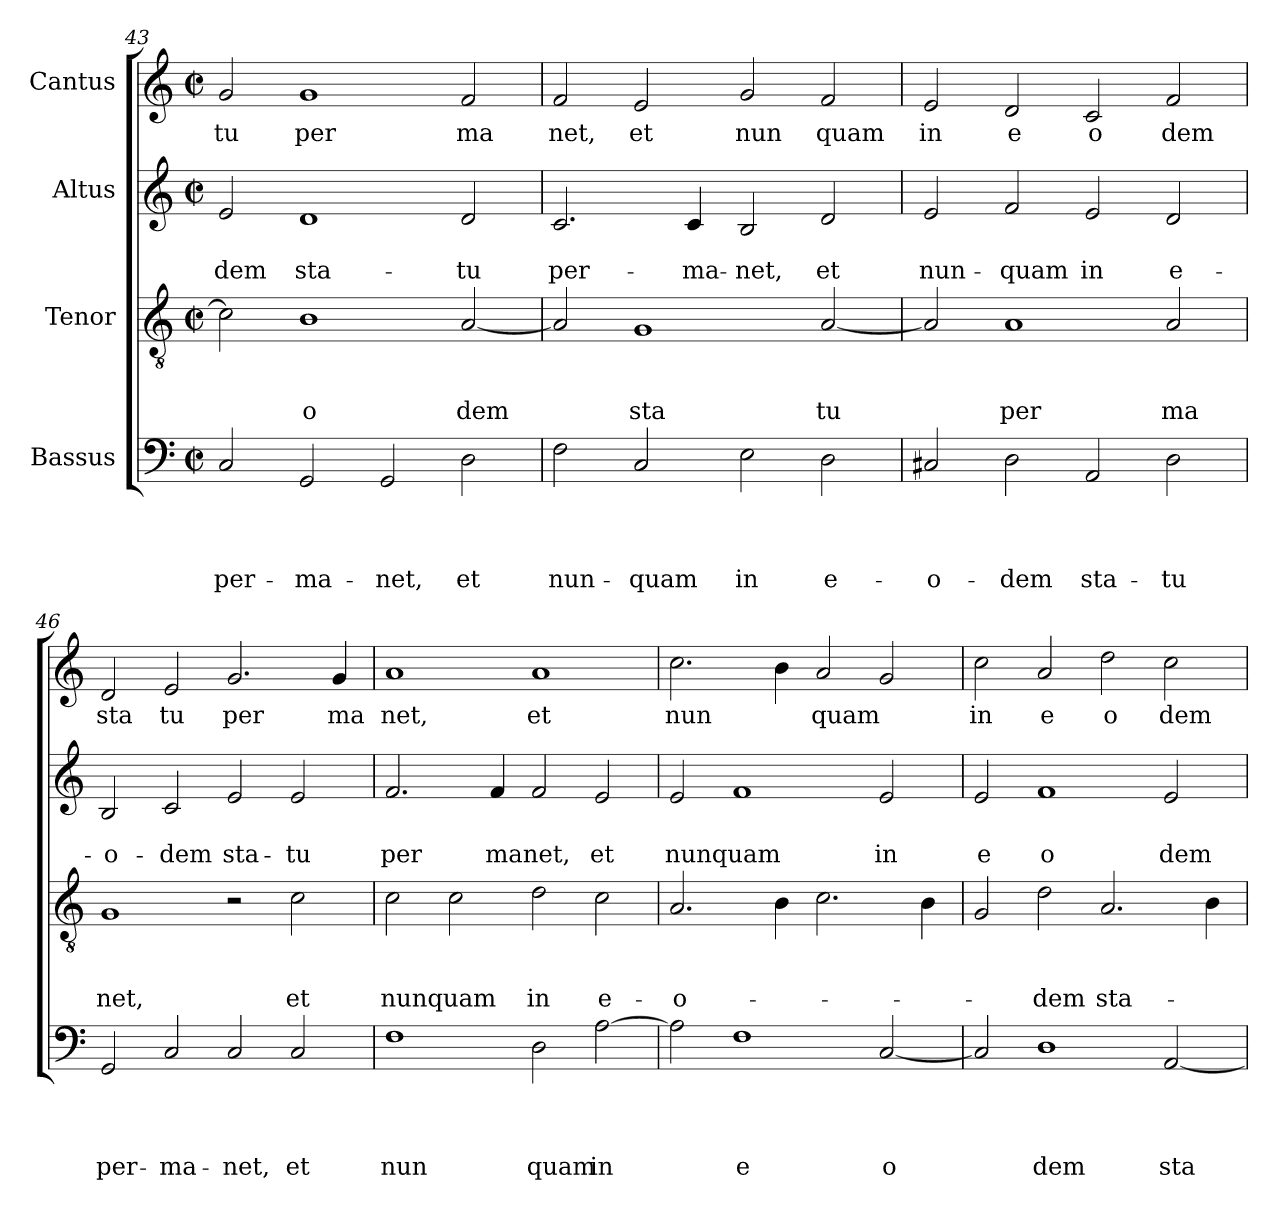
**kern	**text	**text	**text	**text	**kern	**text	**text	**text	**kern	**text	**text	**kern	**text
*part4	*part4	*part4	*part4	*part4	*part3	*part3	*part3	*part3	*part2	*part2	*part2	*part1	*part1
*staff4	*staff4	*staff4	*staff4	*staff4	*staff3	*staff3	*staff3	*staff3	*staff2	*staff2	*staff2	*staff1	*staff1
*I"Bassus	*	*	*	*	*I"Tenor	*	*	*	*I"Altus	*	*	*I"Cantus	*
*clefF4	*	*	*	*	*clefGv2	*	*	*	*clefG2	*	*	*clefG2	*
*k[]	*	*	*	*	*k[]	*	*	*	*k[]	*	*	*k[]	*
*C:	*	*	*	*	*C:	*	*	*	*C:	*	*	*C:	*
*M2/2	*	*	*	*	*M2/2	*	*	*	*M2/2	*	*	*M2/2	*
*met(c|)	*	*	*	*	*met(c|)	*	*	*	*met(c|)	*	*	*met(c|)	*
=43	=43	=43	=43	=43	=43	=43	=43	=43	=43	=43	=43	=43	=43
!	!	!	!	!LO:LY:b	!	!	!	!	!	!	!LO:LY:b	!	!LO:LY:b
2C/	.	.	.	per-	2c\]	.	.	.	2e/	.	-dem	2g/	tu
!	!	!	!	!LO:LY:b	!	!	!	!LO:LY:b	!	!	!LO:LY:b	!	!LO:LY:b
2GG/	.	.	.	-ma-	1B	.	.	o	1d	.	sta-	1g	per
!	!	!	!	!LO:LY:b	!	!	!	!	!	!	!	!	!
2GG/	.	.	.	-net,	.	.	.	.	.	.	.	.	.
!	!	!	!	!LO:LY:b	!	!	!	!LO:LY:b	!	!	!LO:LY:b	!	!LO:LY:b
2D\	.	.	.	et	[<2A/	.	.	dem	2d/	.	-tu	2f/	ma
=44	=44	=44	=44	=44	=44	=44	=44	=44	=44	=44	=44	=44	=44
!	!	!	!	!LO:LY:b	!	!	!	!	!	!	!LO:LY:b	!	!LO:LY:b
2F\	.	.	.	nun-	2A/]	.	.	.	2.c/	.	per-	2f/	net,
!	!	!	!	!LO:LY:b	!	!	!	!LO:LY:b	!	!	!	!	!LO:LY:b
2C/	.	.	.	-quam	1G	.	.	sta	.	.	.	2e/	et
!	!	!	!	!	!	!	!	!	!	!	!LO:LY:b	!	!
.	.	.	.	.	.	.	.	.	4c/	.	-ma-	.	.
!	!	!	!	!LO:LY:b	!	!	!	!	!	!	!LO:LY:b	!	!LO:LY:b
2E\	.	.	.	in	.	.	.	.	2B/	.	-net,	2g/	nun
!	!	!	!	!LO:LY:b	!	!	!	!LO:LY:b	!	!	!LO:LY:b	!	!LO:LY:b
2D\	.	.	.	e-	[<2A/	.	.	tu	2d/	.	et	2f/	quam
=45	=45	=45	=45	=45	=45	=45	=45	=45	=45	=45	=45	=45	=45
!	!	!	!	!LO:LY:b	!	!	!	!	!	!	!LO:LY:b	!	!LO:LY:b
2C#X/	.	.	.	-o-	2A/]	.	.	.	2e/	.	nun-	2e/	in
!	!	!	!	!LO:LY:b	!	!	!	!LO:LY:b	!	!	!LO:LY:b	!	!LO:LY:b
2D\	.	.	.	-dem	1A	.	.	per	2f/	.	-quam	2d/	e
!	!	!	!	!LO:LY:b	!	!	!	!	!	!	!LO:LY:b	!	!LO:LY:b
2AA/	.	.	.	sta-	.	.	.	.	2e/	.	in	2c/	o
!	!	!	!	!LO:LY:b	!	!	!	!LO:LY:b	!	!	!LO:LY:b	!	!LO:LY:b
2D\	.	.	.	-tu	2A/	.	.	ma	2d/	.	e-	2f/	dem
=46	=46	=46	=46	=46	=46	=46	=46	=46	=46	=46	=46	=46	=46
!	!	!	!	!LO:LY:b	!	!	!	!LO:LY:b	!	!	!LO:LY:b	!	!LO:LY:b
2GG/	.	.	.	per-	1G	.	.	net,	2B/	.	-o-	2d/	sta
!	!	!	!	!LO:LY:b	!	!	!	!	!	!	!LO:LY:b	!	!LO:LY:b
2C/	.	.	.	-ma-	.	.	.	.	2c/	.	-dem	2e/	tu
!	!	!	!	!LO:LY:b	!	!	!	!	!	!	!LO:LY:b	!	!LO:LY:b
2C/	.	.	.	-net,	2r	.	.	.	2e/	.	sta-	2.g/	per
!	!	!	!	!LO:LY:b	!	!	!	!LO:LY:b	!	!	!LO:LY:b	!	!
2C/	.	.	.	et	2c\	.	.	et	2e/	.	-tu	.	.
!	!	!	!	!	!	!	!	!	!	!	!	!	!LO:LY:b
.	.	.	.	.	.	.	.	.	.	.	.	4g/	ma
!!LO:LB:g=z
=47	=47	=47	=47	=47	=47	=47	=47	=47	=47	=47	=47	=47	=47
!	!	!	!	!LO:LY:b	!	!	!	!LO:LY:b	!	!	!LO:LY:b	!	!LO:LY:b
1F	.	.	.	nun	2c\	.	.	nunquam	2.f/	.	per	1a	net,
.	.	.	.	.	2c\	.	.	.	.	.	.	.	.
!	!	!	!	!	!	!	!	!	!	!	!LO:LY:b	!	!
.	.	.	.	.	.	.	.	.	4f/	.	manet,	.	.
!	!	!	!	!LO:LY:b	!	!	!	!LO:LY:b	!	!	!	!	!LO:LY:b
2D\	.	.	.	quam	2d\	.	.	in	2f/	.	.	1a	et
!	!	!	!	!LO:LY:b	!	!	!	!LO:LY:b	!	!	!LO:LY:b	!	!
[>2A\	.	.	.	in	2c\	.	.	e-	2e/	.	et	.	.
=48	=48	=48	=48	=48	=48	=48	=48	=48	=48	=48	=48	=48	=48
!	!	!	!	!	!	!	!	!LO:LY:b	!	!	!LO:LY:b	!	!LO:LY:b
2A\]	.	.	.	.	2.A/	.	.	-o-	2e/	.	nunquam	2.cc\	nun
!	!	!	!	!LO:LY:b	!	!	!	!	!	!	!	!	!
1F	.	.	.	e	.	.	.	.	1f	.	.	.	.
.	.	.	.	.	4B\	.	.	.	.	.	.	4b\	.
!	!	!	!	!	!	!	!	!	!	!	!	!	!LO:LY:b
.	.	.	.	.	2.c\	.	.	.	.	.	.	2a/	quam
!	!	!	!	!LO:LY:b	!	!	!	!	!	!	!LO:LY:b	!	!
[<2C/	.	.	.	o	.	.	.	.	2e/	.	in	2g/	.
.	.	.	.	.	4B\	.	.	.	.	.	.	.	.
=49	=49	=49	=49	=49	=49	=49	=49	=49	=49	=49	=49	=49	=49
!	!	!	!	!	!	!	!	!	!	!	!LO:LY:b	!	!LO:LY:b
2C/]	.	.	.	.	2G/	.	.	.	2e/	.	e	2cc\	in
!	!	!	!	!LO:LY:b	!	!	!	!LO:LY:b	!	!	!LO:LY:b	!	!LO:LY:b
1D	.	.	.	dem	2d\	.	.	-dem	1f	.	o	2a/	e
!	!	!	!	!	!	!	!	!LO:LY:b	!	!	!	!	!LO:LY:b
.	.	.	.	.	2.A/	.	.	sta-	.	.	.	2dd\	o
!	!	!	!	!LO:LY:b	!	!	!	!	!	!	!LO:LY:b	!	!LO:LY:b
[<2AA/	.	.	.	sta	.	.	.	.	2e/	.	dem	2cc\	dem
.	.	.	.	.	4B\	.	.	.	.	.	.	.	.
=	=	=	=	=	=	=	=	=	=	=	=	=	=
*-	*-	*-	*-	*-	*-	*-	*-	*-	*-	*-	*-	*-	*-
